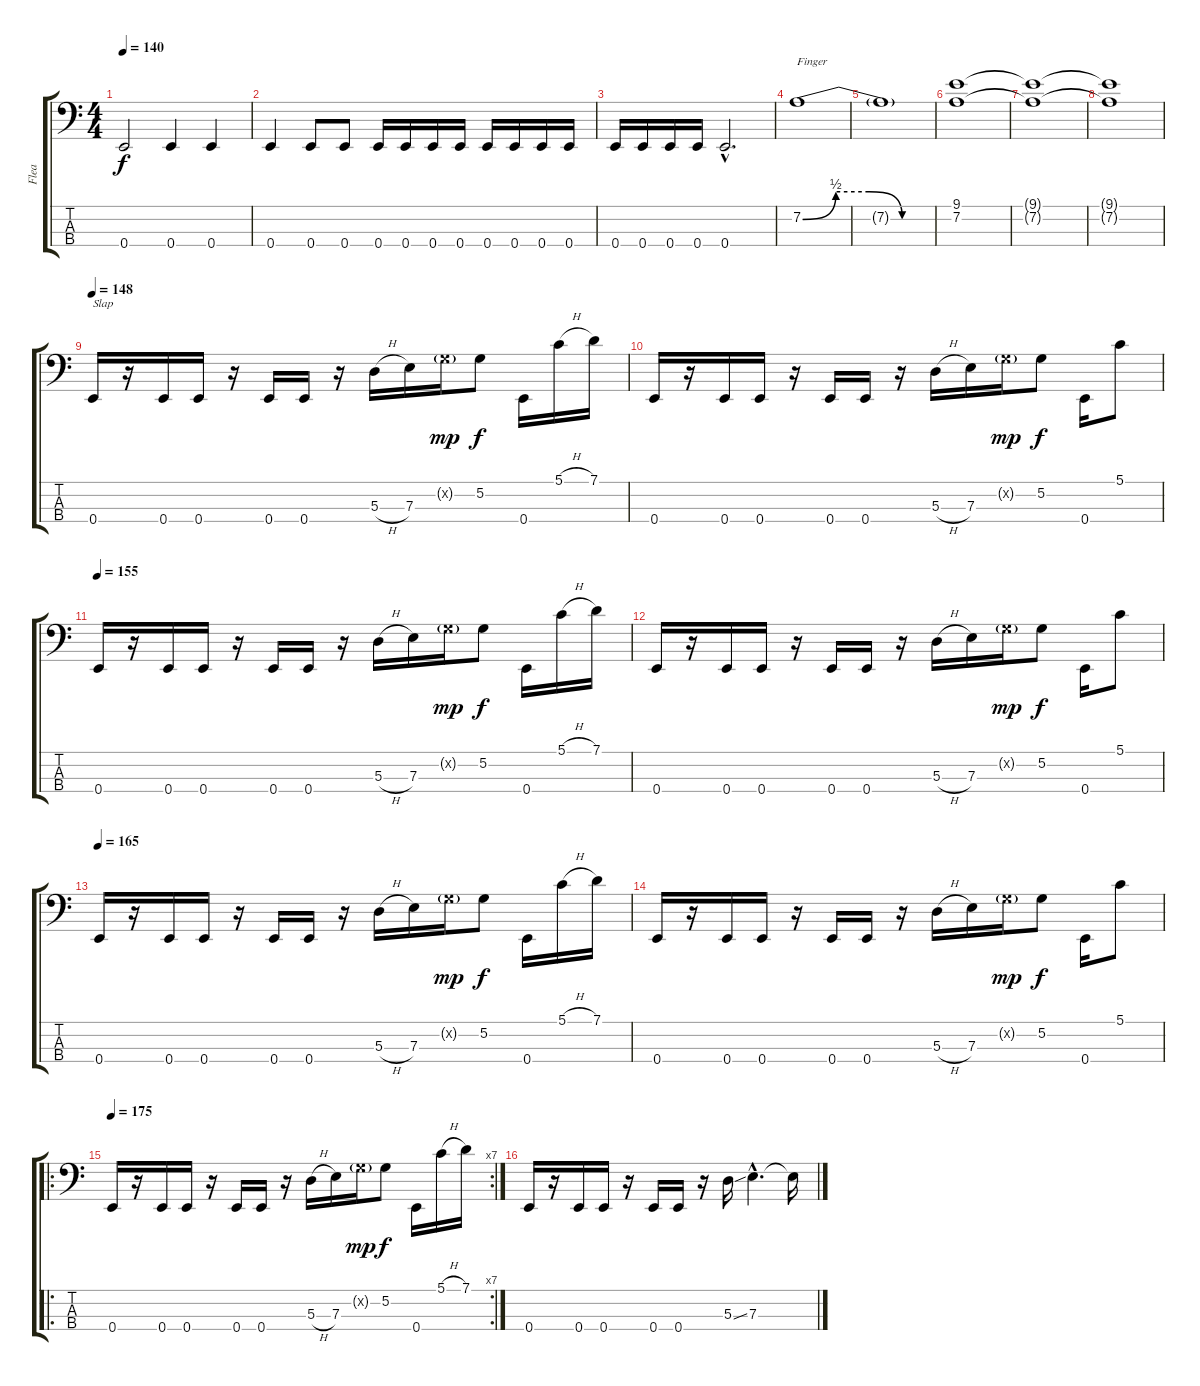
\track ("Flea" "Flea") {instrument slapbass1}
\staff {score tabs}
\tuning (G2 D2 A1 E1) {hide}
\ts (4 4)
\tempo 140
\clef f4
\ks c
0.4.2{dy f} 0.4.4 0.4.4 |
0.4.4 0.4.8 0.4.8 0.4.16 0.4.16 0.4.16 0.4.16 0.4.16 0.4.16 0.4.16 0.4.16 |
0.4.16 0.4.16 0.4.16 0.4.16 0.4{hac}.2{d} |
7.2{be (custom 0 0 15 2 30 2 45 0 60 0)}.1{txt "Finger" instrument electricbassfinger} |
7.2{t}.1 |
(9.1 7.2).1 |
(9.1{t} 7.2{t}).1 |
(9.1{t} 7.2{t}).1 |
\tempo 148
0.4.16{txt "Slap" instrument slapbass1} r.16 0.4.16 0.4.16 r.16 0.4.16 0.4.16 r.16 5.3{h}.16 7.3.16 5.2{g x}.16{dy mp} 5.2.8{dy f} 0.4.16 5.1{h}.16 7.1.16 |
0.4.16 r.16 0.4.16 0.4.16 r.16 0.4.16 0.4.16 r.16 5.3{h}.16 7.3.16 5.2{g x}.16{dy mp} 5.2.8{dy f} 0.4.16 5.1.8 |
\tempo 155
0.4.16 r.16 0.4.16 0.4.16 r.16 0.4.16 0.4.16 r.16 5.3{h}.16 7.3.16 5.2{g x}.16{dy mp} 5.2.8{dy f} 0.4.16 5.1{h}.16 7.1.16 |
0.4.16 r.16 0.4.16 0.4.16 r.16 0.4.16 0.4.16 r.16 5.3{h}.16 7.3.16 5.2{g x}.16{dy mp} 5.2.8{dy f} 0.4.16 5.1.8 |
\tempo 165
0.4.16 r.16 0.4.16 0.4.16 r.16 0.4.16 0.4.16 r.16 5.3{h}.16 7.3.16 5.2{g x}.16{dy mp} 5.2.8{dy f} 0.4.16 5.1{h}.16 7.1.16 |
0.4.16 r.16 0.4.16 0.4.16 r.16 0.4.16 0.4.16 r.16 5.3{h}.16 7.3.16 5.2{g x}.16{dy mp} 5.2.8{dy f} 0.4.16 5.1.8 |
\ro
\rc 7
\tempo 175
0.4.16 r.16 0.4.16 0.4.16 r.16 0.4.16 0.4.16 r.16 5.3{h}.16 7.3.16 5.2{g x}.16{dy mp} 5.2.8{dy f} 0.4.16 5.1{h}.16 7.1.16 |
0.4.16 r.16 0.4.16 0.4.16 r.16 0.4.16 0.4.16 r.16 5.3{ss}.16 7.3{hac}.4{d} 7.3{t}.16
